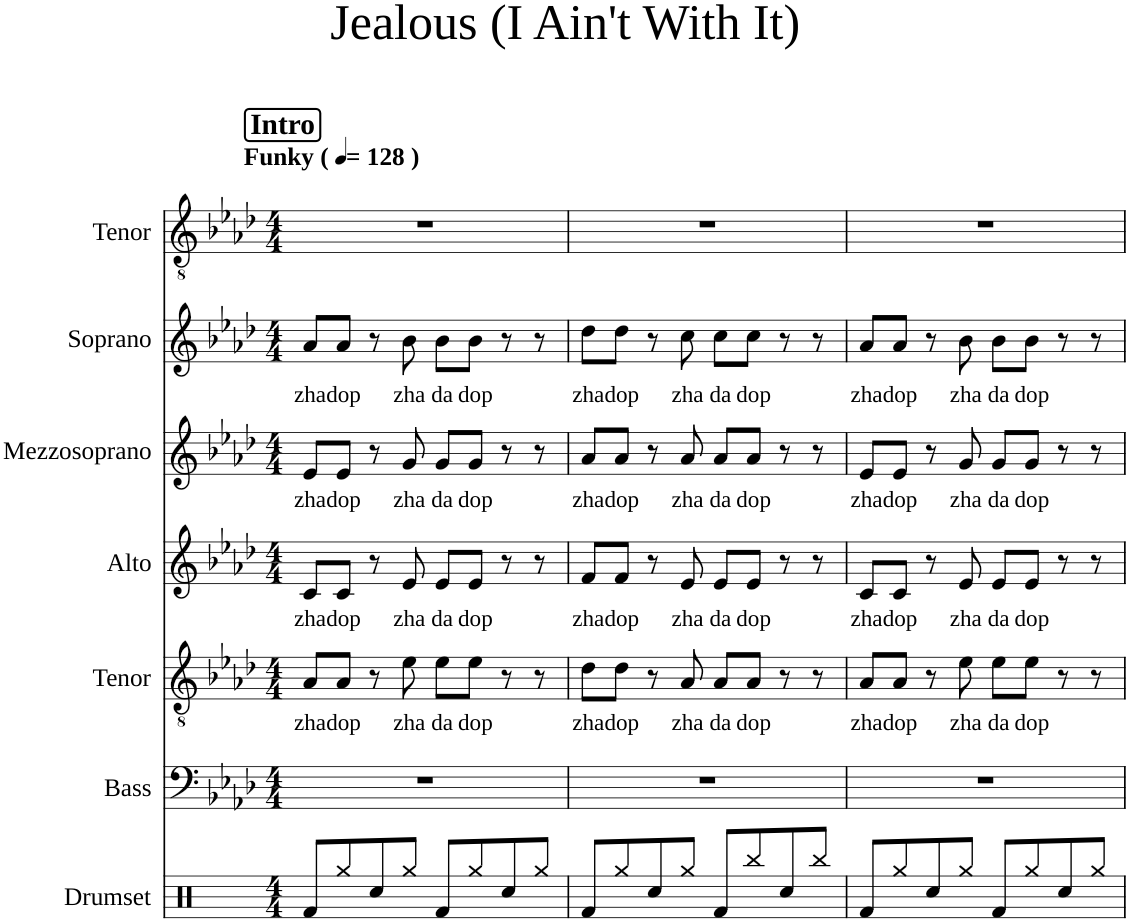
**kern	**kern	**kern	**text	**kern	**text	**kern	**text	**kern	**text	**kern
*part7	*part6	*part5	*part5	*part4	*part4	*part3	*part3	*part2	*part2	*part1
*staff7	*staff6	*staff5	*staff5	*staff4	*staff4	*staff3	*staff3	*staff2	*staff2	*staff1
*I"Drumset	*I"Bass	*I"Tenor	*	*I"Alto	*	*I"Mezzosoprano	*	*I"Soprano	*	*I"Tenor
*I'Drs.	*I'B.	*I'T.	*	*I'A.	*	*I'Mzs.	*	*I'S.	*	*I'T.
*clefX	*clefF4	*clefGv2	*	*clefG2	*	*clefG2	*	*clefG2	*	*clefGv2
*k[]	*k[b-e-a-d-]	*k[b-e-a-d-]	*	*k[b-e-a-d-]	*	*k[b-e-a-d-]	*	*k[b-e-a-d-]	*	*k[b-e-a-d-]
*M4/4	*M4/4	*M4/4	*	*M4/4	*	*M4/4	*	*M4/4	*	*M4/4
*MM128	*MM128	*MM128	*	*MM128	*	*MM128	*	*MM128	*	*MM128
!!LO:REH:place=s1:a:B:cj:fs=14:t=Intro
=1	=1	=1	=1	=1	=1	=1	=1	=1	=1	=1
!	!	!	!	!	!	!	!	!	!	!LO:TX:a:B:t=Funky (
!	!	!	!	!	!	!	!	!	!	!LO:TX:a:B:t=)
!	!	!	!LO:LY:b	!	!LO:LY:b	!	!LO:LY:b	!	!LO:LY:b	!
8Rf/L	1r	8A-/L	zha	8c/L	zha	8e-/L	zha	8a-/L	zha	1r
!	!	!	!LO:LY:b	!	!LO:LY:b	!	!LO:LY:b	!	!LO:LY:b	!
8Rgg/	.	8A-/J	dop	8c/J	dop	8e-/J	dop	8a-/J	dop	.
8Rcc/	.	8r	.	8r	.	8r	.	8r	.	.
!	!	!	!LO:LY:b	!	!LO:LY:b	!	!LO:LY:b	!	!LO:LY:b	!
8Rgg/J	.	8e-\	zha	8e-/	zha	8g/	zha	8b-\	zha	.
!	!	!	!LO:LY:b	!	!LO:LY:b	!	!LO:LY:b	!	!LO:LY:b	!
8Rf/L	.	8e-\L	da	8e-/L	da	8g/L	da	8b-\L	da	.
!	!	!	!LO:LY:b	!	!LO:LY:b	!	!LO:LY:b	!	!LO:LY:b	!
8Rgg/	.	8e-\J	dop	8e-/J	dop	8g/J	dop	8b-\J	dop	.
8Rcc/	.	8r	.	8r	.	8r	.	8r	.	.
8Rgg/J	.	8r	.	8r	.	8r	.	8r	.	.
=2	=2	=2	=2	=2	=2	=2	=2	=2	=2	=2
!	!	!	!LO:LY:b	!	!LO:LY:b	!	!LO:LY:b	!	!LO:LY:b	!
8Rf/L	1r	8d-\L	zha	8f/L	zha	8a-/L	zha	8dd-\L	zha	1r
!	!	!	!LO:LY:b	!	!LO:LY:b	!	!LO:LY:b	!	!LO:LY:b	!
8Rgg/	.	8d-\J	dop	8f/J	dop	8a-/J	dop	8dd-\J	dop	.
8Rcc/	.	8r	.	8r	.	8r	.	8r	.	.
!	!	!	!LO:LY:b	!	!LO:LY:b	!	!LO:LY:b	!	!LO:LY:b	!
8Rgg/J	.	8A-/	zha	8e-/	zha	8a-/	zha	8cc\	zha	.
!	!	!	!LO:LY:b	!	!LO:LY:b	!	!LO:LY:b	!	!LO:LY:b	!
8Rf/L	.	8A-/L	da	8e-/L	da	8a-/L	da	8cc\L	da	.
!	!	!	!LO:LY:b	!	!LO:LY:b	!	!LO:LY:b	!	!LO:LY:b	!
8Rbb/	.	8A-/J	dop	8e-/J	dop	8a-/J	dop	8cc\J	dop	.
8Rcc/	.	8r	.	8r	.	8r	.	8r	.	.
8Rbb/J	.	8r	.	8r	.	8r	.	8r	.	.
=3	=3	=3	=3	=3	=3	=3	=3	=3	=3	=3
!	!	!	!LO:LY:b	!	!LO:LY:b	!	!LO:LY:b	!	!LO:LY:b	!
8Rf/L	1r	8A-/L	zha	8c/L	zha	8e-/L	zha	8a-/L	zha	1r
!	!	!	!LO:LY:b	!	!LO:LY:b	!	!LO:LY:b	!	!LO:LY:b	!
8Rgg/	.	8A-/J	dop	8c/J	dop	8e-/J	dop	8a-/J	dop	.
8Rcc/	.	8r	.	8r	.	8r	.	8r	.	.
!	!	!	!LO:LY:b	!	!LO:LY:b	!	!LO:LY:b	!	!LO:LY:b	!
8Rgg/J	.	8e-\	zha	8e-/	zha	8g/	zha	8b-\	zha	.
!	!	!	!LO:LY:b	!	!LO:LY:b	!	!LO:LY:b	!	!LO:LY:b	!
8Rf/L	.	8e-\L	da	8e-/L	da	8g/L	da	8b-\L	da	.
!	!	!	!LO:LY:b	!	!LO:LY:b	!	!LO:LY:b	!	!LO:LY:b	!
8Rgg/	.	8e-\J	dop	8e-/J	dop	8g/J	dop	8b-\J	dop	.
8Rcc/	.	8r	.	8r	.	8r	.	8r	.	.
8Rgg/J	.	8r	.	8r	.	8r	.	8r	.	.
=	=	=	=	=	=	=	=	=	=	=
*-	*-	*-	*-	*-	*-	*-	*-	*-	*-	*-
